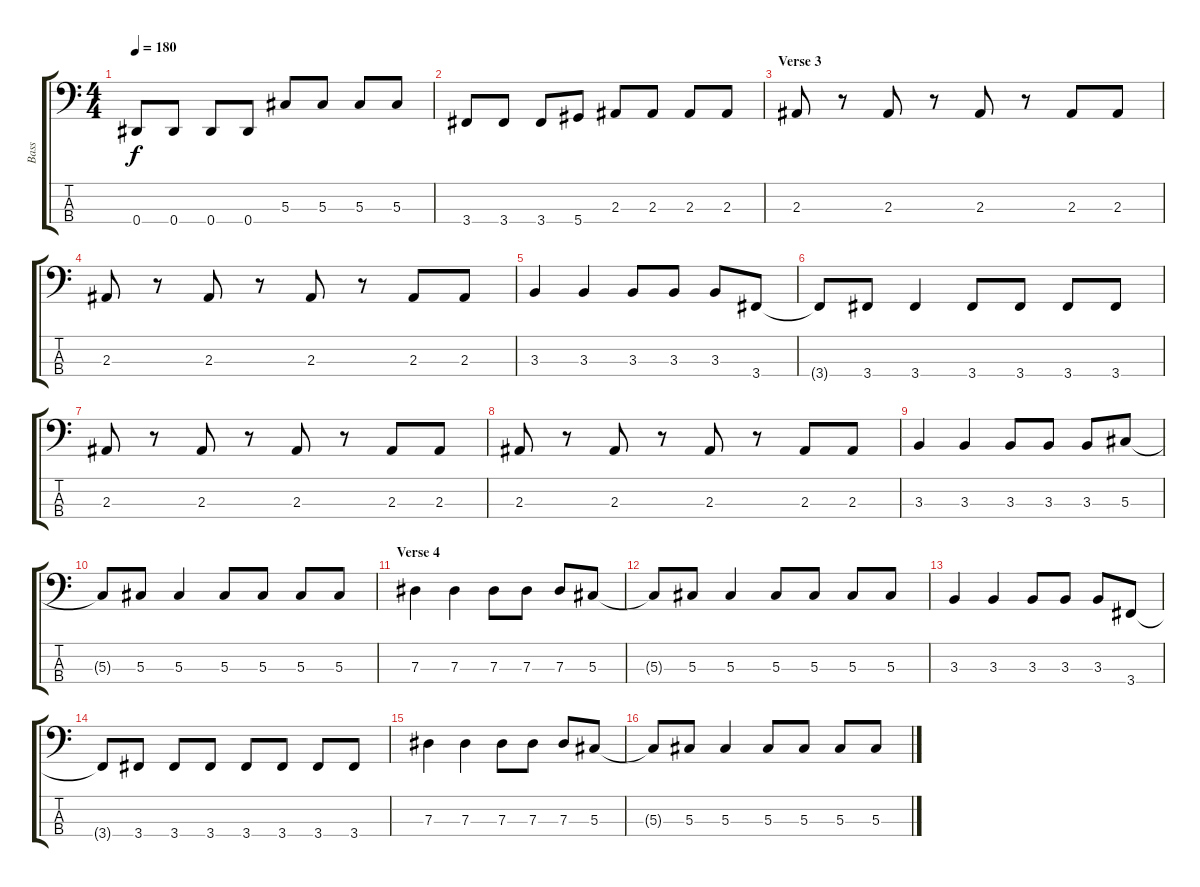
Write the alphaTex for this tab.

\track ("Bass" "Bass") {instrument electricbasspick}
\staff {score tabs}
\tuning (Gb2 Db2 Ab1 Eb1) {hide}
\ts (4 4)
\tempo 180
\clef f4
\ks c
0.4.8{dy f} 0.4.8 0.4.8 0.4.8 5.3.8 5.3.8 5.3.8 5.3.8 |
3.4.8 3.4.8 3.4.8 5.4.8 2.3.8 2.3.8 2.3.8 2.3.8 |
\section ("" "Verse 3")
2.3.8 r.8 2.3.8 r.8 2.3.8 r.8 2.3.8 2.3.8 |
2.3.8 r.8 2.3.8 r.8 2.3.8 r.8 2.3.8 2.3.8 |
3.3.4 3.3.4 3.3.8 3.3.8 3.3.8 3.4.8 |
3.4{t}.8 3.4.8 3.4.4 3.4.8 3.4.8 3.4.8 3.4.8 |
2.3.8 r.8 2.3.8 r.8 2.3.8 r.8 2.3.8 2.3.8 |
2.3.8 r.8 2.3.8 r.8 2.3.8 r.8 2.3.8 2.3.8 |
3.3.4 3.3.4 3.3.8 3.3.8 3.3.8 5.3.8 |
5.3{t}.8 5.3.8 5.3.4 5.3.8 5.3.8 5.3.8 5.3.8 |
\section ("" "Verse 4")
7.3.4 7.3.4 7.3.8 7.3.8 7.3.8 5.3.8 |
5.3{t}.8 5.3.8 5.3.4 5.3.8 5.3.8 5.3.8 5.3.8 |
3.3.4 3.3.4 3.3.8 3.3.8 3.3.8 3.4.8 |
3.4{t}.8 3.4.8 3.4.8 3.4.8 3.4.8 3.4.8 3.4.8 3.4.8 |
7.3.4 7.3.4 7.3.8 7.3.8 7.3.8 5.3.8 |
5.3{t}.8 5.3.8 5.3.4 5.3.8 5.3.8 5.3.8 5.3.8
